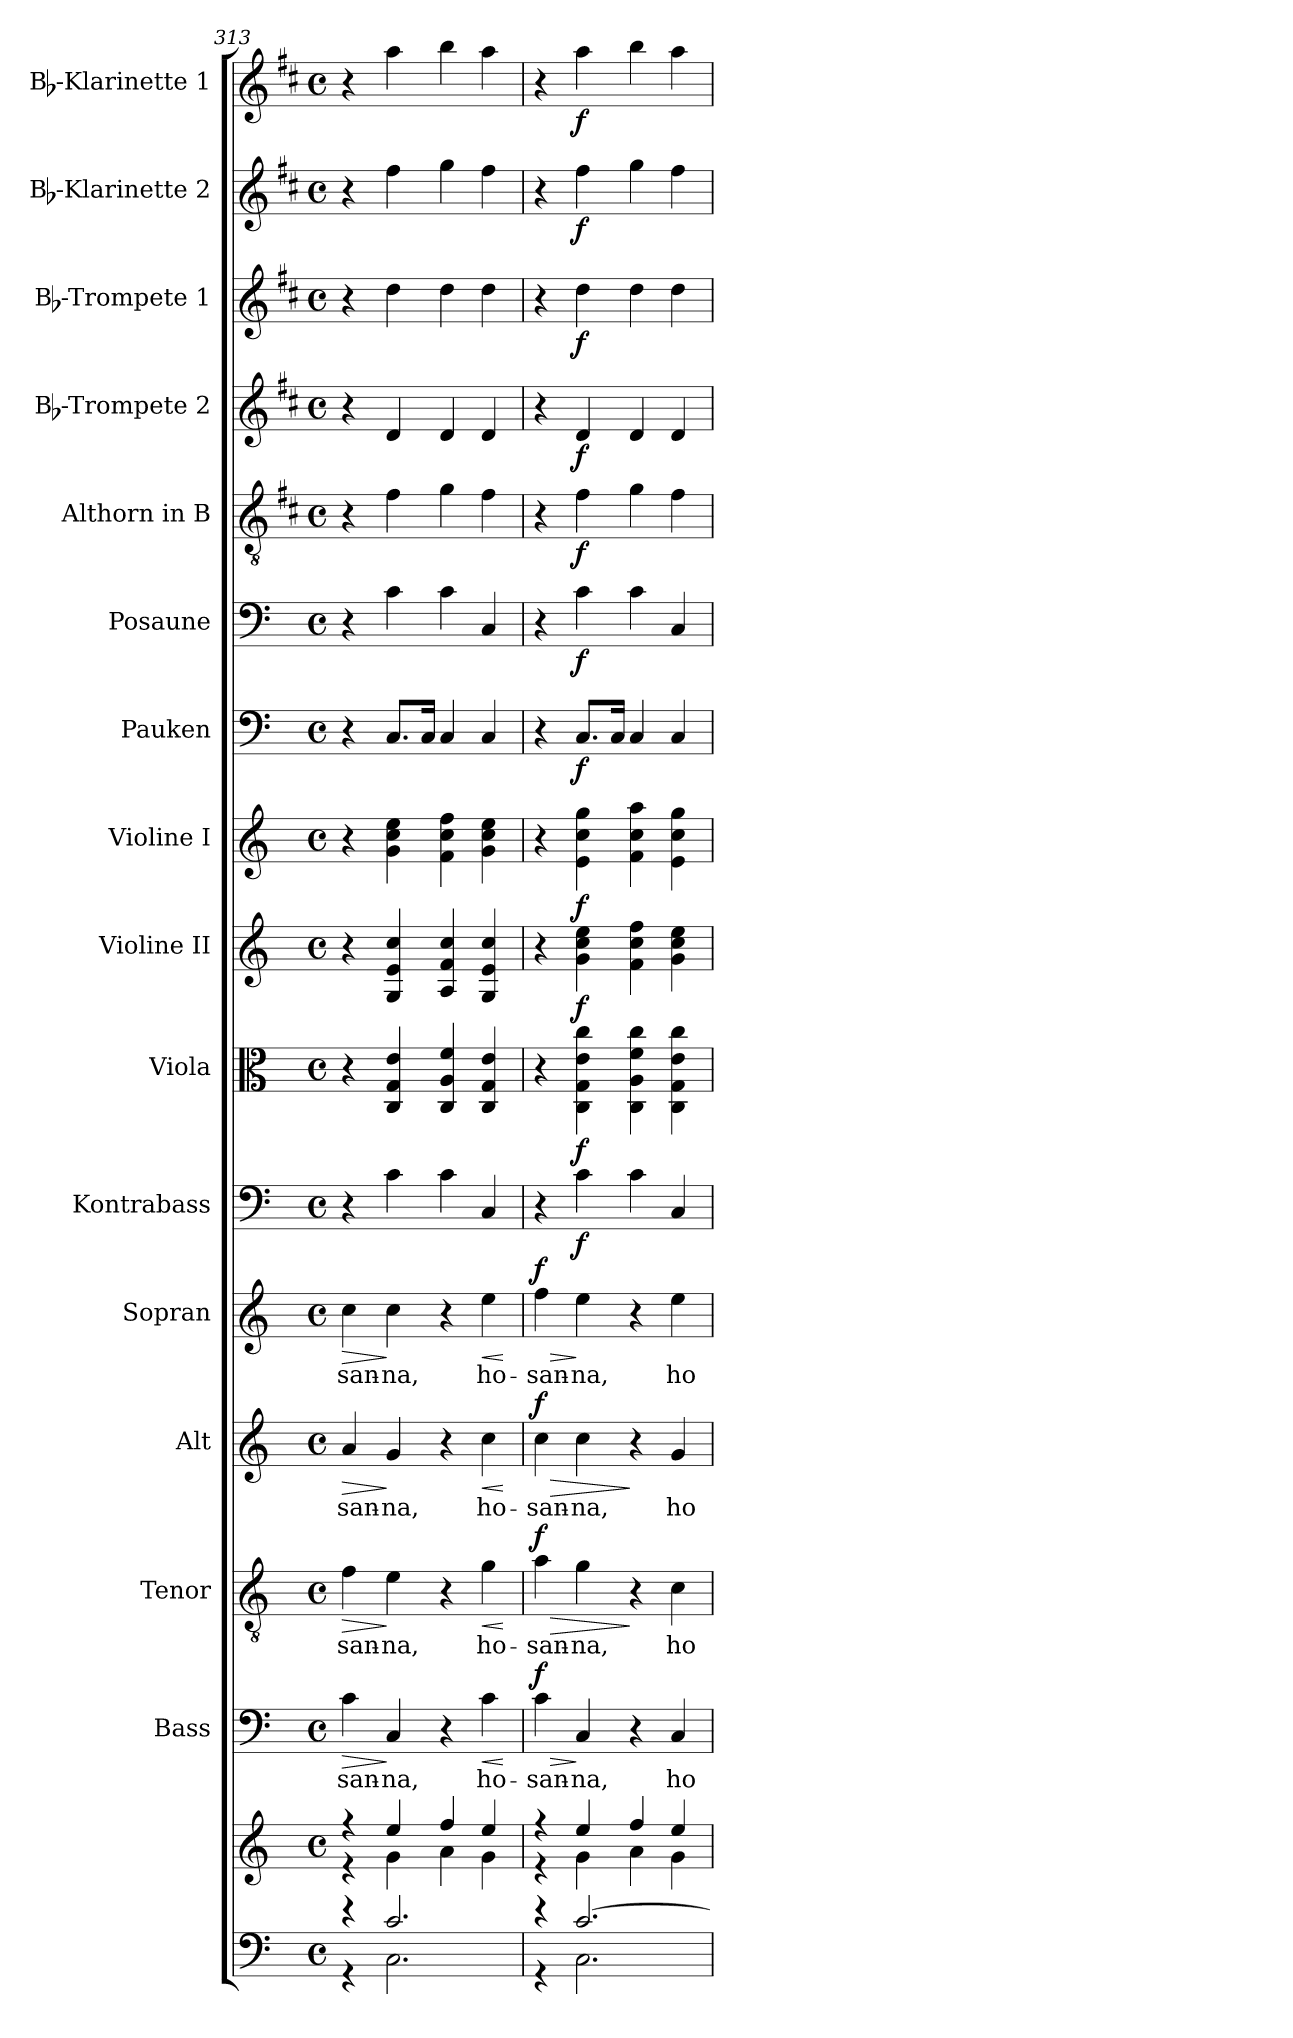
**kern	**kern	**kern	**text	**dynam	**kern	**text	**dynam	**kern	**text	**dynam	**kern	**text	**dynam	**kern	**dynam	**kern	**dynam	**kern	**dynam	**kern	**dynam	**kern	**dynam	**kern	**dynam	**kern	**dynam	**kern	**dynam	**kern	**dynam	**kern	**dynam	**kern	**dynam
*part16	*part16	*part15	*part15	*part15	*part14	*part14	*part14	*part13	*part13	*part13	*part12	*part12	*part12	*part11	*part11	*part10	*part10	*part9	*part9	*part8	*part8	*part7	*part7	*part6	*part6	*part5	*part5	*part4	*part4	*part3	*part3	*part2	*part2	*part1	*part1
*staff17	*staff16	*staff15	*staff15	*staff15	*staff14	*staff14	*staff14	*staff13	*staff13	*staff13	*staff12	*staff12	*staff12	*staff11	*staff11	*staff10	*staff10	*staff9	*staff9	*staff8	*staff8	*staff7	*staff7	*staff6	*staff6	*staff5	*staff5	*staff4	*staff4	*staff3	*staff3	*staff2	*staff2	*staff1	*staff1
*	*	*I"Bass	*	*	*I"Tenor	*	*	*I"Alt	*	*	*I"Sopran	*	*	*I"Kontrabass	*	*I"Viola	*	*I"Violine II	*	*I"Violine I	*	*I"Pauken	*	*I"Posaune	*	*I"Althorn in B	*	*I"Bb-Trompete 2	*	*I"Bb-Trompete 1	*	*I"Bb-Klarinette 2	*	*I"Bb-Klarinette 1	*
*	*	*I'B.	*	*	*I'T.	*	*	*I'A.	*	*	*I'S.	*	*	*I'Kb.	*	*I'Vla.	*	*I'Vl. II	*	*I'Vl. I	*	*I'Pk.	*	*I'Pos.	*	*	*	*I'Bb Trp. 2	*	*I'Bb Trp. 1	*	*I'Bb Kl. 2	*	*I'Bb Kl. 1	*
!!LO:PB:g=z
*clefF4	*clefG2	*clefF4	*	*	*clefGv2	*	*	*clefG2	*	*	*clefG2	*	*	*clefF4	*	*clefC3	*	*clefG2	*	*clefG2	*	*clefF4	*	*clefF4	*	*clefGv2	*	*clefG2	*	*clefG2	*	*clefG2	*	*clefG2	*
*	*	*	*	*	*	*	*	*	*	*	*	*	*	*ITrd7c12	*	*	*	*	*	*	*	*	*	*	*	*ITrd1c2	*	*ITrd1c2	*	*ITrd1c2	*	*ITrd1c2	*	*ITrd1c2	*
*k[]	*k[]	*k[]	*	*	*k[]	*	*	*k[]	*	*	*k[]	*	*	*k[]	*	*k[]	*	*k[]	*	*k[]	*	*k[]	*	*k[]	*	*k[]	*	*k[]	*	*k[]	*	*k[]	*	*k[]	*
*C:	*C:	*C:	*	*	*C:	*	*	*C:	*	*	*C:	*	*	*C:	*	*C:	*	*C:	*	*C:	*	*C:	*	*C:	*	*C:	*	*C:	*	*C:	*	*C:	*	*C:	*
*M4/4	*M4/4	*M4/4	*	*	*M4/4	*	*	*M4/4	*	*	*M4/4	*	*	*M4/4	*	*M4/4	*	*M4/4	*	*M4/4	*	*M4/4	*	*M4/4	*	*M4/4	*	*M4/4	*	*M4/4	*	*M4/4	*	*M4/4	*
*met(c)	*met(c)	*met(c)	*	*	*met(c)	*	*	*met(c)	*	*	*met(c)	*	*	*met(c)	*	*met(c)	*	*met(c)	*	*met(c)	*	*met(c)	*	*met(c)	*	*met(c)	*	*met(c)	*	*met(c)	*	*met(c)	*	*met(c)	*
=313	=313	=313	=313	=313	=313	=313	=313	=313	=313	=313	=313	=313	=313	=313	=313	=313	=313	=313	=313	=313	=313	=313	=313	=313	=313	=313	=313	=313	=313	=313	=313	=313	=313	=313	=313
*^	*^	*	*	*	*	*	*	*	*	*	*	*	*	*	*	*	*	*	*	*	*	*	*	*	*	*	*	*	*	*	*	*	*	*	*
!	!	!	!	!	!LO:LY:b	!LO:HP:b	!	!LO:LY:b	!LO:HP:b	!	!LO:LY:b	!LO:HP:b	!	!LO:LY:b	!LO:HP:b	!	!	!	!	!	!	!	!	!	!	!	!	!	!	!	!	!	!	!	!	!	!
4r	4r	4r	4r	4c\	-san-	>	4f\	-san-	>	4a/	-san-	>	4cc\	-san-	>	4r	.	4r	.	4r	.	4r	.	4r	.	4r	.	4r	.	4r	.	4r	.	4r	.	4r	.
!	!	!	!	!	!LO:LY:b	!	!	!LO:LY:b	!	!	!LO:LY:b	!	!	!LO:LY:b	!	!	!	!	!	!	!	!	!	!	!	!	!	!	!	!	!	!	!	!	!	!	!
2.c/	2.C\	4ee/	4g\	4C/	-na,	]	4e\	-na,	]	4g/	-na,	]	4cc\	-na,	]	4C\	.	4C/ 4G/ 4e/	.	4G/ 4e/ 4cc/	.	4g\ 4cc\ 4ee\	.	8.C/L	.	4c\	.	4e\	.	4c/	.	4cc\	.	4ee\	.	4gg\	.
.	.	.	.	.	.	.	.	.	.	.	.	.	.	.	.	.	.	.	.	.	.	.	.	16C/Jk	.	.	.	.	.	.	.	.	.	.	.	.	.
.	.	4ff/	4a\	4r	.	.	4r	.	.	4r	.	.	4r	.	.	4C\	.	4C/ 4A/ 4f/	.	4A/ 4f/ 4cc/	.	4f\ 4cc\ 4ff\	.	4C/	.	4c\	.	4f\	.	4c/	.	4cc\	.	4ff\	.	4aa\	.
!	!	!	!	!	!LO:LY:b	!LO:HP:b	!	!LO:LY:b	!LO:HP:b	!	!LO:LY:b	!LO:HP:b	!	!LO:LY:b	!LO:HP:b	!	!	!	!	!	!	!	!	!	!	!	!	!	!	!	!	!	!	!	!	!	!
.	.	4ee/	4g\	4c\	ho-	<	4g\	ho-	<	4cc\	ho-	<	4ee\	ho-	<	4CC/	.	4C/ 4G/ 4e/	.	4G/ 4e/ 4cc/	.	4g\ 4cc\ 4ee\	.	4C/	.	4C/	.	4e\	.	4c/	.	4cc\	.	4ee\	.	4gg\	.
*v	*v	*	*	*	*	*	*	*	*	*	*	*	*	*	*	*	*	*	*	*	*	*	*	*	*	*	*	*	*	*	*	*	*	*	*	*	*
*	*v	*v	*	*	*	*	*	*	*	*	*	*	*	*	*	*	*	*	*	*	*	*	*	*	*	*	*	*	*	*	*	*	*	*	*	*
.	.	.	.	[	.	.	[	.	.	[	.	.	[	.	.	.	.	.	.	.	.	.	.	.	.	.	.	.	.	.	.	.	.	.	.
=314	=314	=314	=314	=314	=314	=314	=314	=314	=314	=314	=314	=314	=314	=314	=314	=314	=314	=314	=314	=314	=314	=314	=314	=314	=314	=314	=314	=314	=314	=314	=314	=314	=314	=314	=314
*^	*^	*	*	*	*	*	*	*	*	*	*	*	*	*	*	*	*	*	*	*	*	*	*	*	*	*	*	*	*	*	*	*	*	*	*
!	!	!	!	!	!LO:LY:b	!LO:HP:b	!	!LO:LY:b	!LO:HP:b	!	!LO:LY:b	!LO:HP:b	!	!LO:LY:b	!LO:HP:b	!	!	!	!	!	!	!	!	!	!	!	!	!	!	!	!	!	!	!	!	!	!
!	!	!	!	!	!	!LO:DY:n=1:a	!	!	!LO:DY:n=1:a	!	!	!LO:DY:n=1:a	!	!	!LO:DY:n=1:a	!	!	!	!	!	!	!	!	!	!	!	!	!	!	!	!	!	!	!	!	!	!
4r	4r	4r	4r	4c\	-san-	> f	4a\	-san-	> f	4cc\	-san-	> f	4ff\	-san-	> f	4r	.	4r	.	4r	.	4r	.	4r	.	4r	.	4r	.	4r	.	4r	.	4r	.	4r	.
!	!	!	!	!	!LO:LY:b	!	!	!LO:LY:b	!	!	!LO:LY:b	!	!	!LO:LY:b	!	!	!LO:DY:b	!	!LO:DY:b	!	!LO:DY:b	!	!LO:DY:b	!	!LO:DY:b	!	!LO:DY:b	!	!LO:DY:b	!	!LO:DY:b	!	!LO:DY:b	!	!LO:DY:b	!	!LO:DY:b
[>2.c/	2.C\	4ee/	4g\	4C/	-na,	]	4g\	-na,	.	4cc\	-na,	.	4ee\	-na,	]	4C\	f	4C\ 4G\ 4e\ 4cc\	f	4g\ 4cc\ 4ee\	f	4e\ 4cc\ 4gg\	f	8.C/L	f	4c\	f	4e\	f	4c/	f	4cc\	f	4ee\	f	4gg\	f
.	.	.	.	.	.	.	.	.	.	.	.	.	.	.	.	.	.	.	.	.	.	.	.	16C/Jk	.	.	.	.	.	.	.	.	.	.	.	.	.
.	.	4ff/	4a\	4r	.	.	4r	.	]	4r	.	]	4r	.	.	4C\	.	4C\ 4A\ 4f\ 4cc\	.	4f\ 4cc\ 4ff\	.	4f\ 4cc\ 4aa\	.	4C/	.	4c\	.	4f\	.	4c/	.	4cc\	.	4ff\	.	4aa\	.
!	!	!	!	!	!LO:LY:b	!	!	!LO:LY:b	!	!	!LO:LY:b	!	!	!LO:LY:b	!	!	!	!	!	!	!	!	!	!	!	!	!	!	!	!	!	!	!	!	!	!	!
.	.	4ee/	4g\	4C/	ho-	.	4c\	ho-	.	4g/	ho-	.	4ee\	ho-	.	4CC/	.	4C\ 4G\ 4e\ 4cc\	.	4g\ 4cc\ 4ee\	.	4e\ 4cc\ 4gg\	.	4C/	.	4C/	.	4e\	.	4c/	.	4cc\	.	4ee\	.	4gg\	.
*v	*v	*	*	*	*	*	*	*	*	*	*	*	*	*	*	*	*	*	*	*	*	*	*	*	*	*	*	*	*	*	*	*	*	*	*	*	*
*	*v	*v	*	*	*	*	*	*	*	*	*	*	*	*	*	*	*	*	*	*	*	*	*	*	*	*	*	*	*	*	*	*	*	*	*	*
=	=	=	=	=	=	=	=	=	=	=	=	=	=	=	=	=	=	=	=	=	=	=	=	=	=	=	=	=	=	=	=	=	=	=	=
*-	*-	*-	*-	*-	*-	*-	*-	*-	*-	*-	*-	*-	*-	*-	*-	*-	*-	*-	*-	*-	*-	*-	*-	*-	*-	*-	*-	*-	*-	*-	*-	*-	*-	*-	*-
